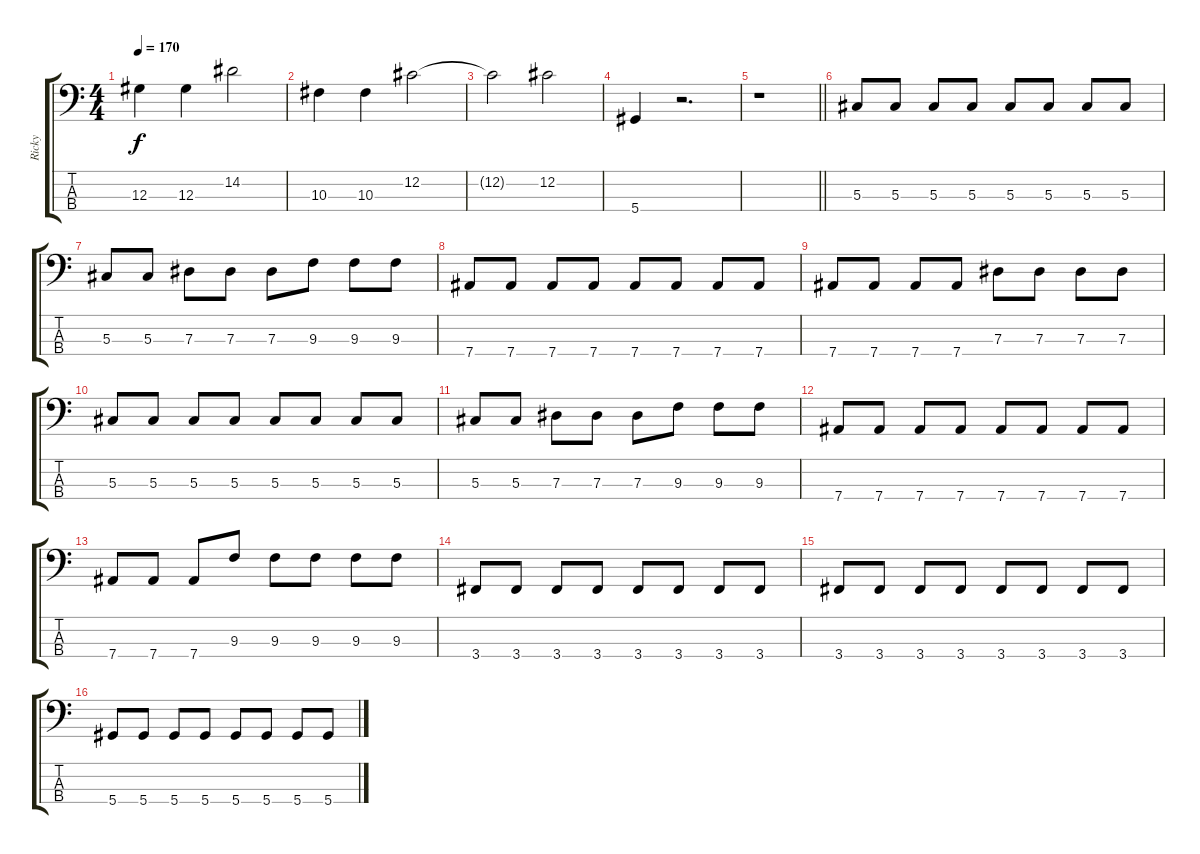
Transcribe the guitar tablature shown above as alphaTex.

\track ("Ricky" "Ricky") {instrument electricbasspick}
\staff {score tabs}
\tuning (Gb2 Db2 Ab1 Eb1) {hide}
\ts (4 4)
\tempo 170
\clef f4
\ks c
12.3.4{dy f} 12.3.4 14.2.2 |
10.3.4 10.3.4 12.2.2 |
12.2{t}.2 12.2.2 |
5.4.4 r.2{d} |
\barLineRight lightlight
r.1 |
5.3.8 5.3.8 5.3.8 5.3.8 5.3.8 5.3.8 5.3.8 5.3.8 |
5.3.8 5.3.8 7.3.8 7.3.8 7.3.8 9.3.8 9.3.8 9.3.8 |
7.4.8 7.4.8 7.4.8 7.4.8 7.4.8 7.4.8 7.4.8 7.4.8 |
7.4.8 7.4.8 7.4.8 7.4.8 7.3.8 7.3.8 7.3.8 7.3.8 |
5.3.8 5.3.8 5.3.8 5.3.8 5.3.8 5.3.8 5.3.8 5.3.8 |
5.3.8 5.3.8 7.3.8 7.3.8 7.3.8 9.3.8 9.3.8 9.3.8 |
7.4.8 7.4.8 7.4.8 7.4.8 7.4.8 7.4.8 7.4.8 7.4.8 |
7.4.8 7.4.8 7.4.8 9.3.8 9.3.8 9.3.8 9.3.8 9.3.8 |
3.4.8 3.4.8 3.4.8 3.4.8 3.4.8 3.4.8 3.4.8 3.4.8 |
3.4.8 3.4.8 3.4.8 3.4.8 3.4.8 3.4.8 3.4.8 3.4.8 |
5.4.8 5.4.8 5.4.8 5.4.8 5.4.8 5.4.8 5.4.8 5.4.8
